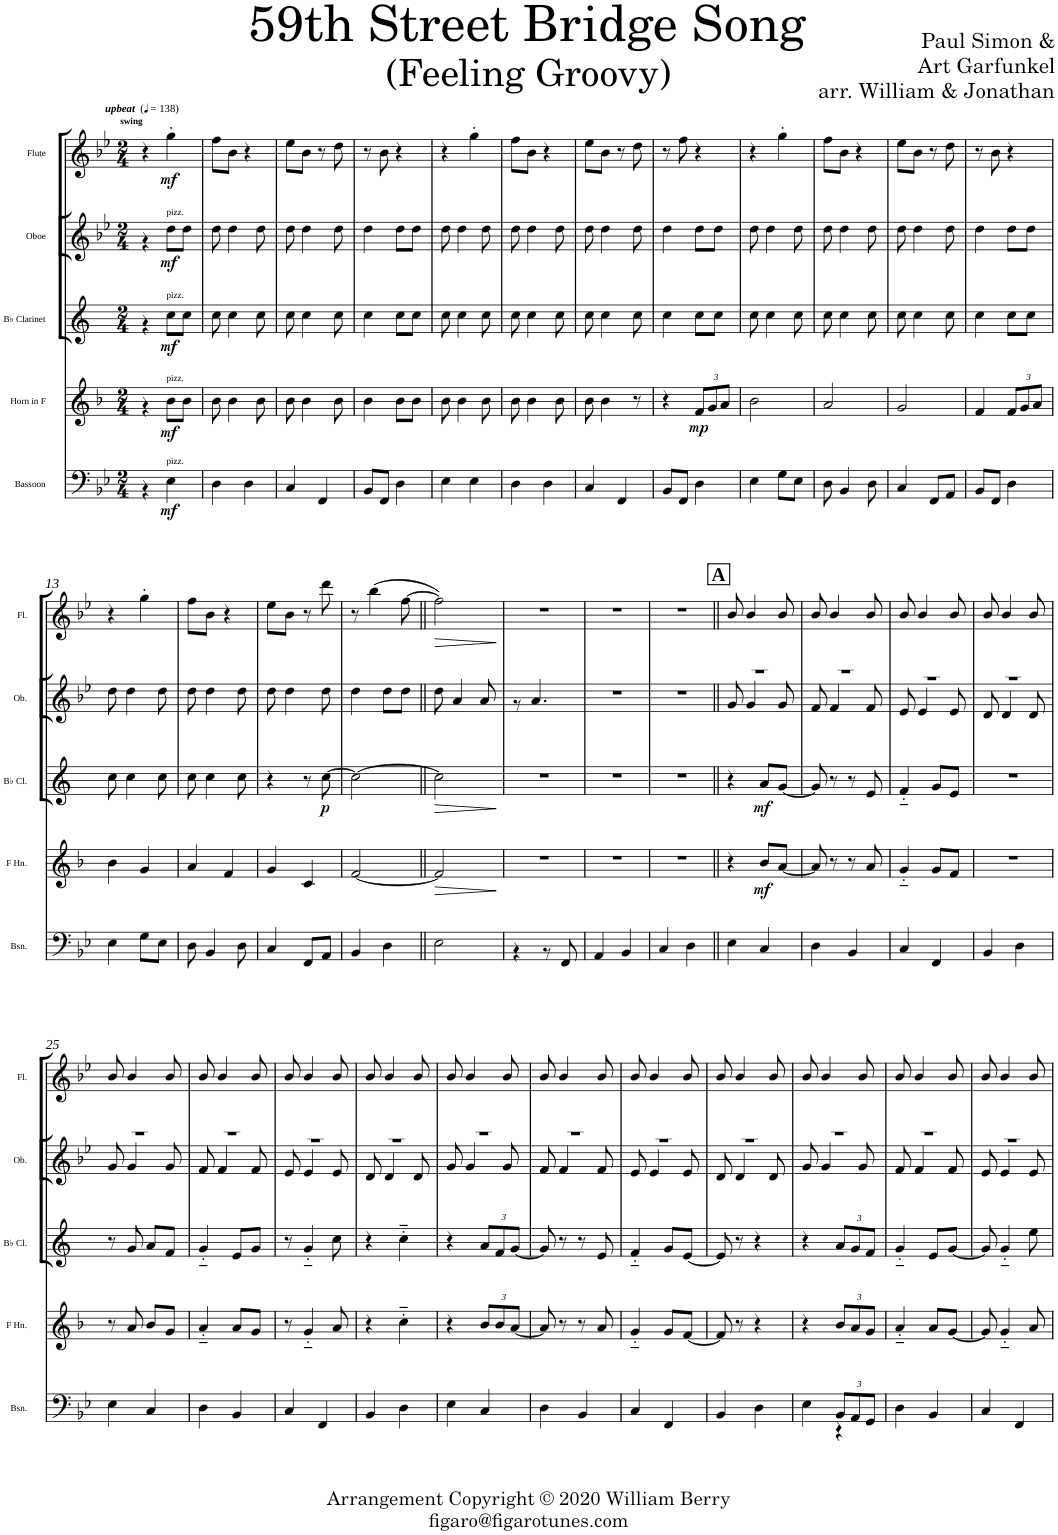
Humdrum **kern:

**kern	**dynam	**kern	**dynam	**kern	**dynam	**kern	**dynam	**kern	**dynam
*part5	*part5	*part4	*part4	*part3	*part3	*part2	*part2	*part1	*part1
*staff5	*staff5	*staff4	*staff4	*staff3	*staff3	*staff2	*staff2	*staff1	*staff1
*I"Bassoon	*	*I"Horn in F	*	*I"Bb Clarinet	*	*I"Oboe	*	*I"Flute	*
*I'Bsn.	*	*	*	*I'Bb Cl.	*	*I'Ob.	*	*I'Fl.	*
*clefF4	*	*clefG2	*	*clefG2	*	*clefG2	*	*clefG2	*
*	*	*Trd4c7	*	*Trd1c2	*	*	*	*	*
*k[b-e-]	*	*k[b-]	*	*k[]	*	*k[b-e-]	*	*k[b-e-]	*
*B-:	*	*F:	*	*	*	*B-:	*	*B-:	*
*M2/4	*	*M2/4	*	*M2/4	*	*M2/4	*	*M2/4	*
*MM138	*	*MM138	*	*MM138	*	*MM138	*	*MM138	*
=1	=1	=1	=1	=1	=1	=1	=1	=1	=1
*^	*	*^	*	*^	*	*^	*	*	*
!	!	!	!	!	!	!	!	!	!	!	!	!LO:TX:a:Bi:t=upbeat	!
!	!	!	!	!	!	!	!	!	!	!	!	!LO:TX:a:B:t=swing	!
2ryy	4r	.	2ryy	4r	.	2ryy	4r	.	2ryy	4r	.	4r	.
!	!	!	!	!	!	!	!	!	!	!LO:TX:a:t=pizz.	!	!	!
!	!	!	!	!	!	!	!LO:TX:a:t=pizz.	!	!	!	!	!	!
!	!	!	!	!LO:TX:a:t=pizz.	!	!	!	!	!	!	!	!	!
!	!LO:TX:a:t=pizz.	!	!	!	!	!	!	!	!	!	!	!	!
!	!	!LO:DY:b	!	!	!LO:DY:b	!	!	!LO:DY:b	!	!	!LO:DY:b	!	!LO:DY:b
.	4E-\	mf	.	8b-\L	mf	.	8cc\L	mf	.	8dd\L	mf	4gg'\	mf
.	.	.	.	8b-\J	.	.	8cc\J	.	.	8dd\J	.	.	.
=2	=2	=2	=2	=2	=2	=2	=2	=2	=2	=2	=2	=2	=2
2ryy	4D\	.	2ryy	8b-\	.	2ryy	8cc\	.	2ryy	8dd\	.	8ff\L	.
.	.	.	.	4b-\	.	.	4cc\	.	.	4dd\	.	8b-\J	.
.	4D\	.	.	.	.	.	.	.	.	.	.	4r	.
.	.	.	.	8b-\	.	.	8cc\	.	.	8dd\	.	.	.
=3	=3	=3	=3	=3	=3	=3	=3	=3	=3	=3	=3	=3	=3
2ryy	4C/	.	2ryy	8b-\	.	2ryy	8cc\	.	2ryy	8dd\	.	8ee-\L	.
.	.	.	.	4b-\	.	.	4cc\	.	.	4dd\	.	8b-\J	.
.	4FF/	.	.	.	.	.	.	.	.	.	.	8r	.
.	.	.	.	8b-\	.	.	8cc\	.	.	8dd\	.	8dd\	.
=4	=4	=4	=4	=4	=4	=4	=4	=4	=4	=4	=4	=4	=4
2ryy	8BB-/L	.	2ryy	4b-\	.	2ryy	4cc\	.	2ryy	4dd\	.	8r	.
.	8FF/J	.	.	.	.	.	.	.	.	.	.	8b-\	.
.	4D\	.	.	8b-\L	.	.	8cc\L	.	.	8dd\L	.	4r	.
.	.	.	.	8b-\J	.	.	8cc\J	.	.	8dd\J	.	.	.
=5	=5	=5	=5	=5	=5	=5	=5	=5	=5	=5	=5	=5	=5
2ryy	4E-\	.	2ryy	8b-\	.	2ryy	8cc\	.	2ryy	8dd\	.	4r	.
.	.	.	.	4b-\	.	.	4cc\	.	.	4dd\	.	.	.
.	4E-\	.	.	.	.	.	.	.	.	.	.	4gg'\	.
.	.	.	.	8b-\	.	.	8cc\	.	.	8dd\	.	.	.
=6	=6	=6	=6	=6	=6	=6	=6	=6	=6	=6	=6	=6	=6
2ryy	4D\	.	2ryy	8b-\	.	2ryy	8cc\	.	2ryy	8dd\	.	8ff\L	.
.	.	.	.	4b-\	.	.	4cc\	.	.	4dd\	.	8b-\J	.
.	4D\	.	.	.	.	.	.	.	.	.	.	4r	.
.	.	.	.	8b-\	.	.	8cc\	.	.	8dd\	.	.	.
=7	=7	=7	=7	=7	=7	=7	=7	=7	=7	=7	=7	=7	=7
2ryy	4C/	.	4.ryy	8b-\	.	2ryy	8cc\	.	2ryy	8dd\	.	8ee-\L	.
.	.	.	.	4b-\	.	.	4cc\	.	.	4dd\	.	8b-\J	.
.	4FF/	.	.	.	.	.	.	.	.	.	.	8r	.
.	.	.	8r	8ryy	.	.	8cc\	.	.	8dd\	.	8dd\	.
*	*	*	*v	*v	*	*	*	*	*	*	*	*	*
=8	=8	=8	=8	=8	=8	=8	=8	=8	=8	=8	=8	=8
2ryy	8BB-/L	.	4r	.	2ryy	4cc\	.	2ryy	4dd\	.	8r	.
.	8FF/J	.	.	.	.	.	.	.	.	.	8ff\	.
*	*	*	*Xbrackettup	*	*	*	*	*	*	*	*	*
!	!	!	!	!LO:DY:b	!	!	!	!	!	!	!	!
.	4D\	.	12f/L	mp	.	8cc\L	.	.	8dd\L	.	4r	.
.	.	.	12g/	.	.	.	.	.	.	.	.	.
.	.	.	.	.	.	8cc\J	.	.	8dd\J	.	.	.
.	.	.	12a/J	.	.	.	.	.	.	.	.	.
=9	=9	=9	=9	=9	=9	=9	=9	=9	=9	=9	=9	=9
2ryy	4E-\	.	2b-\	.	2ryy	8cc\	.	2ryy	8dd\	.	4r	.
.	.	.	.	.	.	4cc\	.	.	4dd\	.	.	.
.	8G\L	.	.	.	.	.	.	.	.	.	4gg'\	.
.	8E-\J	.	.	.	.	8cc\	.	.	8dd\	.	.	.
=10	=10	=10	=10	=10	=10	=10	=10	=10	=10	=10	=10	=10
2ryy	8D\	.	2a/	.	2ryy	8cc\	.	2ryy	8dd\	.	8ff\L	.
.	4BB-/	.	.	.	.	4cc\	.	.	4dd\	.	8b-\J	.
.	.	.	.	.	.	.	.	.	.	.	4r	.
.	8D\	.	.	.	.	8cc\	.	.	8dd\	.	.	.
=11	=11	=11	=11	=11	=11	=11	=11	=11	=11	=11	=11	=11
2ryy	4C/	.	2g/	.	2ryy	8cc\	.	2ryy	8dd\	.	8ee-\L	.
.	.	.	.	.	.	4cc\	.	.	4dd\	.	8b-\J	.
.	8FF/L	.	.	.	.	.	.	.	.	.	8r	.
.	8AA/J	.	.	.	.	8cc\	.	.	8dd\	.	8dd\	.
=12	=12	=12	=12	=12	=12	=12	=12	=12	=12	=12	=12	=12
2ryy	8BB-/L	.	4f/	.	2ryy	4cc\	.	2ryy	4dd\	.	8r	.
.	8FF/J	.	.	.	.	.	.	.	.	.	8b-\	.
.	4D\	.	12f/L	.	.	8cc\L	.	.	8dd\L	.	4r	.
.	.	.	12g/	.	.	.	.	.	.	.	.	.
.	.	.	.	.	.	8cc\J	.	.	8dd\J	.	.	.
.	.	.	12a/J	.	.	.	.	.	.	.	.	.
!!LO:LB:g=z
=13	=13	=13	=13	=13	=13	=13	=13	=13	=13	=13	=13	=13
2ryy	4E-\	.	4b-\	.	2ryy	8cc\	.	2ryy	8dd\	.	4r	.
.	.	.	.	.	.	4cc\	.	.	4dd\	.	.	.
.	8G\L	.	4g/	.	.	.	.	.	.	.	4gg'\	.
.	8E-\J	.	.	.	.	8cc\	.	.	8dd\	.	.	.
=14	=14	=14	=14	=14	=14	=14	=14	=14	=14	=14	=14	=14
2ryy	8D\	.	4a/	.	2ryy	8cc\	.	2ryy	8dd\	.	8ff\L	.
.	4BB-/	.	.	.	.	4cc\	.	.	4dd\	.	8b-\J	.
.	.	.	4f/	.	.	.	.	.	.	.	4r	.
.	8D\	.	.	.	.	8cc\	.	.	8dd\	.	.	.
*	*	*	*	*	*v	*v	*	*	*	*	*	*
=15	=15	=15	=15	=15	=15	=15	=15	=15	=15	=15	=15
2ryy	4C/	.	4g/	.	4r	.	2ryy	8dd\	.	8ee-\L	.
.	.	.	.	.	.	.	.	4dd\	.	8b-\J	.
.	8FF/L	.	4c/	.	8r	.	.	.	.	8r	.
!	!	!	!	!	!	!LO:DY:b	!	!	!	!	!
.	8AA/J	.	.	.	[8cc\	p	.	8dd\	.	8ddd\	.
=16	=16	=16	=16	=16	=16	=16	=16	=16	=16	=16	=16
2ryy	4BB-/	.	[2f/	.	2cc\_	.	2ryy	4dd\	.	8r	.
.	.	.	.	.	.	.	.	.	.	(>4bb-\	.
.	4D\	.	.	.	.	.	.	8dd\L	.	.	.
.	.	.	.	.	.	.	.	8dd\J	.	[8ff\	.
=17||	=17||	=17||	=17||	=17||	=17||	=17||	=17||	=17||	=17||	=17||	=17||
!	!	!	!	!LO:HP:b	!	!LO:HP:b	!	!	!	!	!LO:HP:b
2ryy	2E-\	.	2f/]	>	2cc\]	>	2ryy	8dd\	.	2ff\])	>
.	.	.	.	.	.	.	.	4a/	.	.	.
.	.	.	.	.	.	.	.	8a/	.	.	.
*v	*v	*	*	*	*	*	*v	*v	*	*	*
.	.	.	]	.	]	.	.	.	]
=18	=18	=18	=18	=18	=18	=18	=18	=18	=18
*^	*	*	*	*	*	*^	*	*	*
2ryy	4r	.	2r	.	2r	.	2ryy	8r	.	2r	.
.	.	.	.	.	.	.	.	4.a/	.	.	.
.	8r	.	.	.	.	.	.	.	.	.	.
.	8FF/	.	.	.	.	.	.	.	.	.	.
*	*	*	*	*	*	*	*v	*v	*	*	*
=19	=19	=19	=19	=19	=19	=19	=19	=19	=19	=19
2ryy	4AA/	.	2r	.	2r	.	2r	.	2r	.
.	4BB-/	.	.	.	.	.	.	.	.	.
=20	=20	=20	=20	=20	=20	=20	=20	=20	=20	=20
2ryy	4C/	.	2r	.	2r	.	2r	.	2r	.
.	4D\	.	.	.	.	.	.	.	.	.
!!LO:REH:place=s1:a:B:cj:fs=14:t=A
=21||	=21||	=21||	=21||	=21||	=21||	=21||	=21||	=21||	=21||	=21||
*	*	*	*	*	*	*	*^	*	*^	*
2ryy	4E-\	.	4r	.	4r	.	2r	8g/	.	2ryy	8b-/	.
.	.	.	.	.	.	.	.	4g/	.	.	4b-/	.
!	!	!	!	!LO:DY:b	!	!LO:DY:b	!	!	!	!	!	!
.	4C/	.	8b-/L	mf	8a/L	mf	.	.	.	.	.	.
.	.	.	[8a/J	.	[8g/J	.	.	8g/	.	.	8b-/	.
=22	=22	=22	=22	=22	=22	=22	=22	=22	=22	=22	=22	=22
2ryy	4D\	.	8a/]	.	8g/]	.	2r	8f/	.	2ryy	8b-/	.
.	.	.	8r	.	8r	.	.	4f/	.	.	4b-/	.
.	4BB-/	.	8r	.	8r	.	.	.	.	.	.	.
.	.	.	8a/	.	8e/	.	.	8f/	.	.	8b-/	.
=23	=23	=23	=23	=23	=23	=23	=23	=23	=23	=23	=23	=23
2ryy	4C/	.	4g'~/	.	4f'~/	.	2r	8e-/	.	2ryy	8b-/	.
.	.	.	.	.	.	.	.	4e-/	.	.	4b-/	.
.	4FF/	.	8g/L	.	8g/L	.	.	.	.	.	.	.
.	.	.	8f/J	.	8e/J	.	.	8e-/	.	.	8b-/	.
=24	=24	=24	=24	=24	=24	=24	=24	=24	=24	=24	=24	=24
2ryy	4BB-/	.	2r	.	2r	.	2r	8d/	.	2ryy	8b-/	.
.	.	.	.	.	.	.	.	4d/	.	.	4b-/	.
.	4D\	.	.	.	.	.	.	.	.	.	.	.
.	.	.	.	.	.	.	.	8d/	.	.	8b-/	.
!!LO:LB:g=z	!!
=25	=25	=25	=25	=25	=25	=25	=25	=25	=25	=25	=25	=25
2ryy	4E-\	.	8r	.	8r	.	2r	8g/	.	2ryy	8b-/	.
.	.	.	8a/	.	8g/	.	.	4g/	.	.	4b-/	.
.	4C/	.	8b-/L	.	8a/L	.	.	.	.	.	.	.
.	.	.	8g/J	.	8f/J	.	.	8g/	.	.	8b-/	.
=26	=26	=26	=26	=26	=26	=26	=26	=26	=26	=26	=26	=26
2ryy	4D\	.	4a'~/	.	4g'~/	.	2r	8f/	.	2ryy	8b-/	.
.	.	.	.	.	.	.	.	4f/	.	.	4b-/	.
.	4BB-/	.	8a/L	.	8e/L	.	.	.	.	.	.	.
.	.	.	8g/J	.	8g/J	.	.	8f/	.	.	8b-/	.
=27	=27	=27	=27	=27	=27	=27	=27	=27	=27	=27	=27	=27
2ryy	4C/	.	8r	.	8r	.	2r	8e-/	.	2ryy	8b-/	.
.	.	.	4g'~/	.	4g'~/	.	.	4e-/	.	.	4b-/	.
.	4FF/	.	.	.	.	.	.	.	.	.	.	.
.	.	.	8a/	.	8cc\	.	.	8e-/	.	.	8b-/	.
=28	=28	=28	=28	=28	=28	=28	=28	=28	=28	=28	=28	=28
2ryy	4BB-/	.	4r	.	4r	.	2r	8d/	.	2ryy	8b-/	.
.	.	.	.	.	.	.	.	4d/	.	.	4b-/	.
.	4D\	.	4cc'~\	.	4cc'~\	.	.	.	.	.	.	.
.	.	.	.	.	.	.	.	8d/	.	.	8b-/	.
=29	=29	=29	=29	=29	=29	=29	=29	=29	=29	=29	=29	=29
2ryy	4E-\	.	4r	.	4r	.	2r	8g/	.	2ryy	8b-/	.
.	.	.	.	.	.	.	.	4g/	.	.	4b-/	.
*	*	*	*	*	*Xbrackettup	*	*	*	*	*	*	*
.	4C/	.	12b-/L	.	12a/L	.	.	.	.	.	.	.
.	.	.	12b-/	.	12f/	.	.	.	.	.	.	.
.	.	.	.	.	.	.	.	8g/	.	.	8b-/	.
.	.	.	[12a/J	.	[12g/J	.	.	.	.	.	.	.
=30	=30	=30	=30	=30	=30	=30	=30	=30	=30	=30	=30	=30
2ryy	4D\	.	8a/]	.	8g/]	.	2r	8f/	.	2ryy	8b-/	.
.	.	.	8r	.	8r	.	.	4f/	.	.	4b-/	.
.	4BB-/	.	8r	.	8r	.	.	.	.	.	.	.
.	.	.	8a/	.	8e/	.	.	8f/	.	.	8b-/	.
=31	=31	=31	=31	=31	=31	=31	=31	=31	=31	=31	=31	=31
2ryy	4C/	.	4g'~/	.	4f'~/	.	2r	8e-/	.	2ryy	8b-/	.
.	.	.	.	.	.	.	.	4e-/	.	.	4b-/	.
.	4FF/	.	8g/L	.	8g/L	.	.	.	.	.	.	.
.	.	.	[8f/J	.	[8e/J	.	.	8e-/	.	.	8b-/	.
=32	=32	=32	=32	=32	=32	=32	=32	=32	=32	=32	=32	=32
2ryy	4BB-/	.	8f/]	.	8e/]	.	2r	8d/	.	2ryy	8b-/	.
.	.	.	8r	.	8r	.	.	4d/	.	.	4b-/	.
.	4D\	.	4r	.	4r	.	.	.	.	.	.	.
.	.	.	.	.	.	.	.	8d/	.	.	8b-/	.
=33	=33	=33	=33	=33	=33	=33	=33	=33	=33	=33	=33	=33
4ryy	4E-\	.	4r	.	4r	.	2r	8g/	.	2ryy	8b-/	.
.	.	.	.	.	.	.	.	4g/	.	.	4b-/	.
*Xbrackettup	*	*	*	*	*	*	*	*	*	*	*	*
12BB-/L	4r	.	12b-/L	.	12a/L	.	.	.	.	.	.	.
12AA/	.	.	12a/	.	12g/	.	.	.	.	.	.	.
.	.	.	.	.	.	.	.	8g/	.	.	8b-/	.
12GG/J	.	.	12g/J	.	12f/J	.	.	.	.	.	.	.
=34	=34	=34	=34	=34	=34	=34	=34	=34	=34	=34	=34	=34
2ryy	4D\	.	4a'~/	.	4g'~/	.	2r	8f/	.	2ryy	8b-/	.
.	.	.	.	.	.	.	.	4f/	.	.	4b-/	.
.	4BB-/	.	8a/L	.	8e/L	.	.	.	.	.	.	.
.	.	.	[8g/J	.	[8g/J	.	.	8f/	.	.	8b-/	.
=35	=35	=35	=35	=35	=35	=35	=35	=35	=35	=35	=35	=35
2ryy	4C/	.	8g/]	.	8g/]	.	2r	8e-/	.	2ryy	8b-/	.
.	.	.	4g'~/	.	4g'~/	.	.	4e-/	.	.	4b-/	.
.	4FF/	.	.	.	.	.	.	.	.	.	.	.
.	.	.	8a/	.	8ee\	.	.	8e-/	.	.	8b-/	.
*	*	*	*	*	*	*	*v	*v	*	*	*	*
*v	*v	*	*	*	*	*	*	*	*v	*v	*
=	=	=	=	=	=	=	=	=	=
*-	*-	*-	*-	*-	*-	*-	*-	*-	*-
